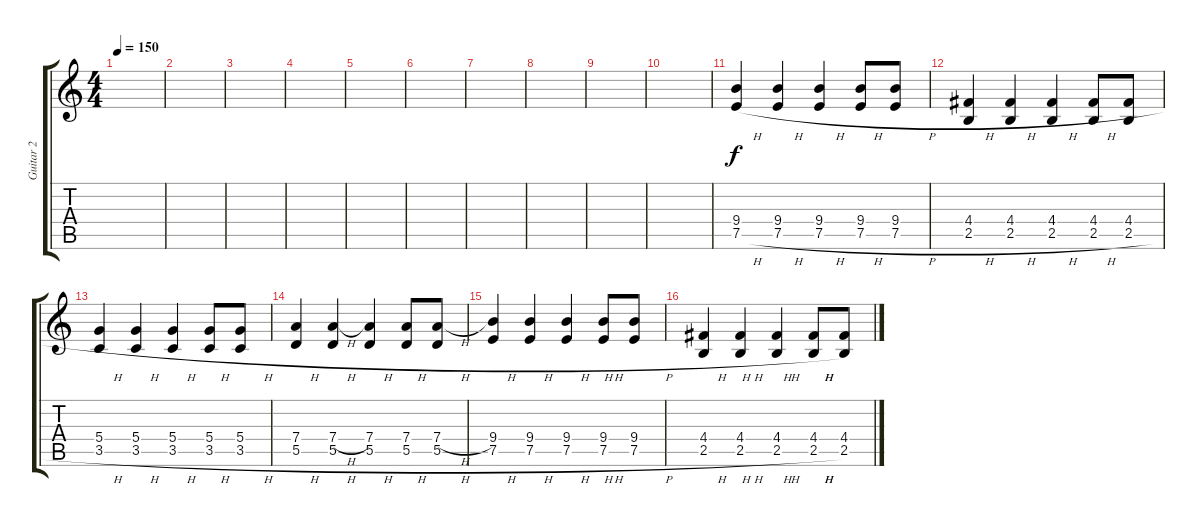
\track ("Guitar 2" "Guitar 2") {instrument overdrivenguitar}
\staff {score tabs}
\tuning (E4 B3 G3 D3 A2 E2) {hide}
\ts (4 4)
\tempo 150
\clef g2
\ks c
|
|
|
|
|
|
|
|
|
|
(9.4 7.5{h}).4 (9.4 7.5{h}).4 (9.4 7.5{h}).4 (9.4 7.5{h}).8 (9.4 7.5{h}).8 |
(4.4 2.5{h}).4 (4.4 2.5{h}).4 (4.4 2.5{h}).4 (4.4 2.5{h}).8 (4.4 2.5{h}).8 |
(5.4 3.5{h}).4 (5.4 3.5{h}).4 (5.4 3.5{h}).4 (5.4 3.5{h}).8 (5.4 3.5{h}).8 |
(7.4 5.5{h}).4 (7.4{h} 5.5{h}).4 (7.4 5.5{h}).4 (7.4 5.5{h}).8 (7.4{h} 5.5{h}).8 |
(9.4 7.5{h}).4 (9.4 7.5{h}).4 (9.4 7.5{h}).4 (9.4 7.5{h}).8 (9.4 7.5{h}).8 |
(4.4 2.5{h}).4 (4.4 2.5{h}).4 (4.4 2.5{h}).4 (4.4 2.5{h}).8 (4.4 2.5{h}).8
